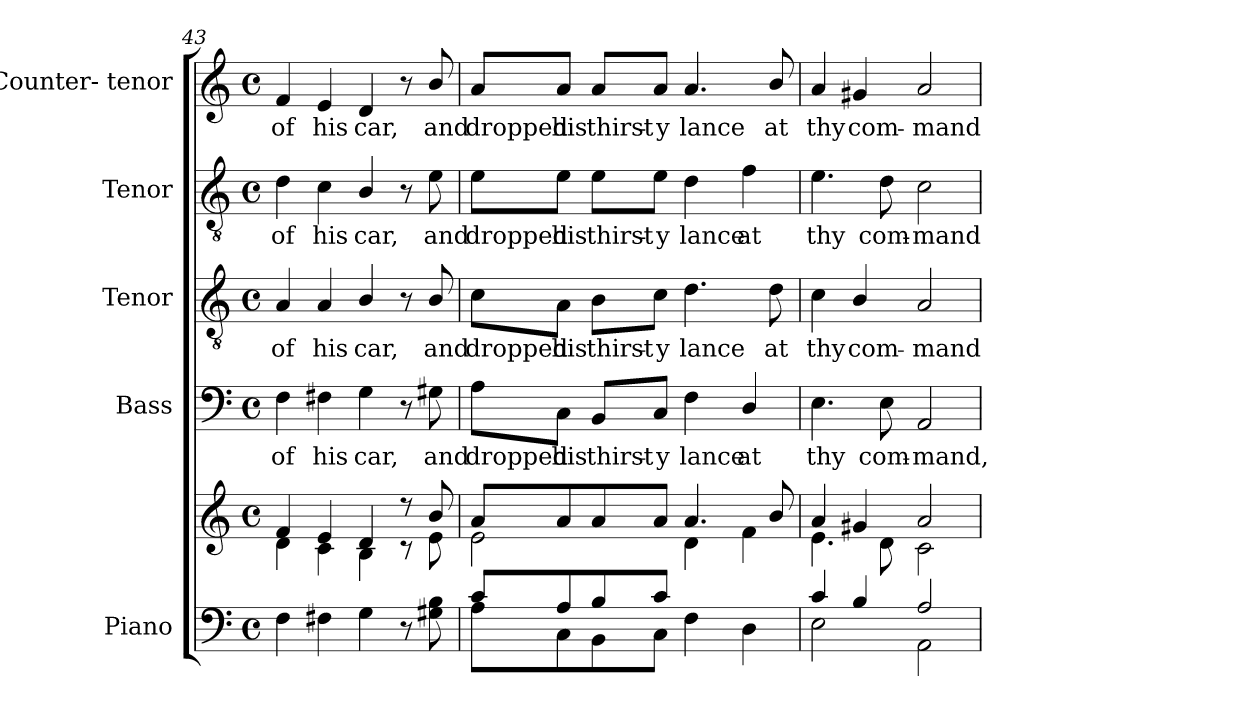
**kern	**kern	**kern	**text	**kern	**text	**kern	**text	**kern	**text
*part5	*part5	*part4	*part4	*part3	*part3	*part2	*part2	*part1	*part1
*staff6	*staff5	*staff4	*staff4	*staff3	*staff3	*staff2	*staff2	*staff1	*staff1
*I"Piano	*	*I"Bass	*	*I"Tenor	*	*I"Tenor	*	*I"Counter- tenor	*
*I'Pno.	*	*I'B.	*	*I'T.	*	*I'T.	*	*	*
!!LO:LB:g=z
*clefF4	*clefG2	*clefF4	*	*clefGv2	*	*clefGv2	*	*clefG2	*
*	*	*	*	*ITrd7c12	*	*ITrd7c12	*	*	*
*k[]	*k[]	*k[]	*	*k[]	*	*k[]	*	*k[]	*
*C:	*C:	*C:	*	*C:	*	*C:	*	*C:	*
*M4/4	*M4/4	*M4/4	*	*M4/4	*	*M4/4	*	*M4/4	*
*met(c)	*met(c)	*met(c)	*	*met(c)	*	*met(c)	*	*met(c)	*
=43	=43	=43	=43	=43	=43	=43	=43	=43	=43
*	*^	*	*	*	*	*	*	*	*
!	!	!	!	!LO:LY:b:color=#000000	!	!	!	!	!	!
!	!	!	!	!	!	!LO:LY:b:color=#000000	!	!	!	!
!	!	!	!	!	!	!	!	!LO:LY:b:color=#000000	!	!
!	!	!	!	!	!	!	!	!	!	!LO:LY:b:color=#000000
4Fi\	4fi/	4di\	4Fi\	of	4AAi/	of	4Di\	of	4fi/	of
!	!	!	!	!LO:LY:b:color=#000000	!	!	!	!	!	!
!	!	!	!	!	!	!LO:LY:b:color=#000000	!	!	!	!
!	!	!	!	!	!	!	!	!LO:LY:b:color=#000000	!	!
!	!	!	!	!	!	!	!	!	!	!LO:LY:b:color=#000000
4F#Xi\	4ei/	4ci\	4F#Xi\	his	4AAi/	his	4Ci\	his	4ei/	his
!	!	!	!	!LO:LY:b:color=#000000	!	!	!	!	!	!
!	!	!	!	!	!	!LO:LY:b:color=#000000	!	!	!	!
!	!	!	!	!	!	!	!	!LO:LY:b:color=#000000	!	!
!	!	!	!	!	!	!	!	!	!	!LO:LY:b:color=#000000
4Gi\	4di/	4Bi\	4Gi\	car,	4BBi/	car,	4BBi/	car,	4di/	car,
8r	8r	8r	8r	.	8r	.	8r	.	8r	.
!	!	!	!	!LO:LY:b:color=#000000	!	!	!	!	!	!
!	!	!	!	!	!	!LO:LY:b:color=#000000	!	!	!	!
!	!	!	!	!	!	!	!	!LO:LY:b:color=#000000	!	!
!	!	!	!	!	!	!	!	!	!	!LO:LY:b:color=#000000
8G#Xi\ 8Bi	8bi/	8ei\	8G#Xi\	and	8BBi/	and	8Ei\	and	8bi/	and
=44	=44	=44	=44	=44	=44	=44	=44	=44	=44	=44
*^	*	*	*	*	*	*	*	*	*	*
!	!	!	!	!	!LO:LY:b:color=#000000	!	!	!	!	!	!
!	!	!	!	!	!	!	!LO:LY:b:color=#000000	!	!	!	!
!	!	!	!	!	!	!	!	!	!LO:LY:b:color=#000000	!	!
!	!	!	!	!	!	!	!	!	!	!	!LO:LY:b:color=#000000
8ci/L	8Ai\L	8ai/L	2ei\	8Ai\L	dropped	8Ci\L	dropped	8Ei\L	dropped	8ai/L	dropped
!	!	!	!	!	!LO:LY:b:color=#000000	!	!	!	!	!	!
!	!	!	!	!	!	!	!LO:LY:b:color=#000000	!	!	!	!
!	!	!	!	!	!	!	!	!	!LO:LY:b:color=#000000	!	!
!	!	!	!	!	!	!	!	!	!	!	!LO:LY:b:color=#000000
8Ai/	8Ci\	8ai/	.	8Ci\J	his	8AAi\J	his	8Ei\J	his	8ai/J	his
!	!	!	!	!	!LO:LY:b:color=#000000	!	!	!	!	!	!
!	!	!	!	!	!	!	!LO:LY:b:color=#000000	!	!	!	!
!	!	!	!	!	!	!	!	!	!LO:LY:b:color=#000000	!	!
!	!	!	!	!	!	!	!	!	!	!	!LO:LY:b:color=#000000
8Bi/	8BBi\	8ai/	.	8BBi/L	thirst-	8BBi\L	thirst-	8Ei\L	thirst-	8ai/L	thirst-
!	!	!	!	!	!LO:LY:b:color=#000000	!	!	!	!	!	!
!	!	!	!	!	!	!	!LO:LY:b:color=#000000	!	!	!	!
!	!	!	!	!	!	!	!	!	!LO:LY:b:color=#000000	!	!
!	!	!	!	!	!	!	!	!	!	!	!LO:LY:b:color=#000000
8ci/J	8Ci\J	8ai/J	.	8Ci/J	-y	8Ci\J	-y	8Ei\J	-y	8ai/J	-y
!	!	!	!	!	!LO:LY:b:color=#000000	!	!	!	!	!	!
!	!	!	!	!	!	!	!LO:LY:b:color=#000000	!	!	!	!
!	!	!	!	!	!	!	!	!	!LO:LY:b:color=#000000	!	!
!	!	!	!	!	!	!	!	!	!	!	!LO:LY:b:color=#000000
2ryy	4Fi\	4.ai/	4di\	4Fi\	lance	4.Di\	lance	4Di\	lance	4.ai/	lance
!	!	!	!	!	!LO:LY:b:color=#000000	!	!	!	!	!	!
!	!	!	!	!	!	!	!	!	!LO:LY:b:color=#000000	!	!
.	4Di\	.	4fi\	4Di/	at	.	.	4Fi\	at	.	.
!	!	!	!	!	!	!	!LO:LY:b:color=#000000	!	!	!	!
!	!	!	!	!	!	!	!	!	!	!	!LO:LY:b:color=#000000
.	.	8bi/	.	.	.	8Di\	at	.	.	8bi/	at
=45	=45	=45	=45	=45	=45	=45	=45	=45	=45	=45	=45
!	!	!	!	!	!LO:LY:b:color=#000000	!	!	!	!	!	!
!	!	!	!	!	!	!	!LO:LY:b:color=#000000	!	!	!	!
!	!	!	!	!	!	!	!	!	!LO:LY:b:color=#000000	!	!
!	!	!	!	!	!	!	!	!	!	!	!LO:LY:b:color=#000000
4ci/	2Ei\	4ai/	4.ei\	4.Ei\	thy	4Ci\	thy	4.Ei\	thy	4ai/	thy
!	!	!	!	!	!	!	!LO:LY:b:color=#000000	!	!	!	!
!	!	!	!	!	!	!	!	!	!	!	!LO:LY:b:color=#000000
4Bi/	.	4g#Xi/	.	.	.	4BBi/	com-	.	.	4g#Xi/	com-
!	!	!	!	!	!LO:LY:b:color=#000000	!	!	!	!	!	!
!	!	!	!	!	!	!	!	!	!LO:LY:b:color=#000000	!	!
.	.	.	8di\	8Ei\	com-	.	.	8Di\	com-	.	.
!	!	!	!	!	!LO:LY:b:color=#000000	!	!	!	!	!	!
!	!	!	!	!	!	!	!LO:LY:b:color=#000000	!	!	!	!
!	!	!	!	!	!	!	!	!	!LO:LY:b:color=#000000	!	!
!	!	!	!	!	!	!	!	!	!	!	!LO:LY:b:color=#000000
2Ai/	2AAi\	2ai/	2ci\	2AAi/	-mand,	2AAi/	-mand	2Ci\	-mand	2ai/	-mand
*v	*v	*	*	*	*	*	*	*	*	*	*
*	*v	*v	*	*	*	*	*	*	*	*
=	=	=	=	=	=	=	=	=	=
*-	*-	*-	*-	*-	*-	*-	*-	*-	*-
